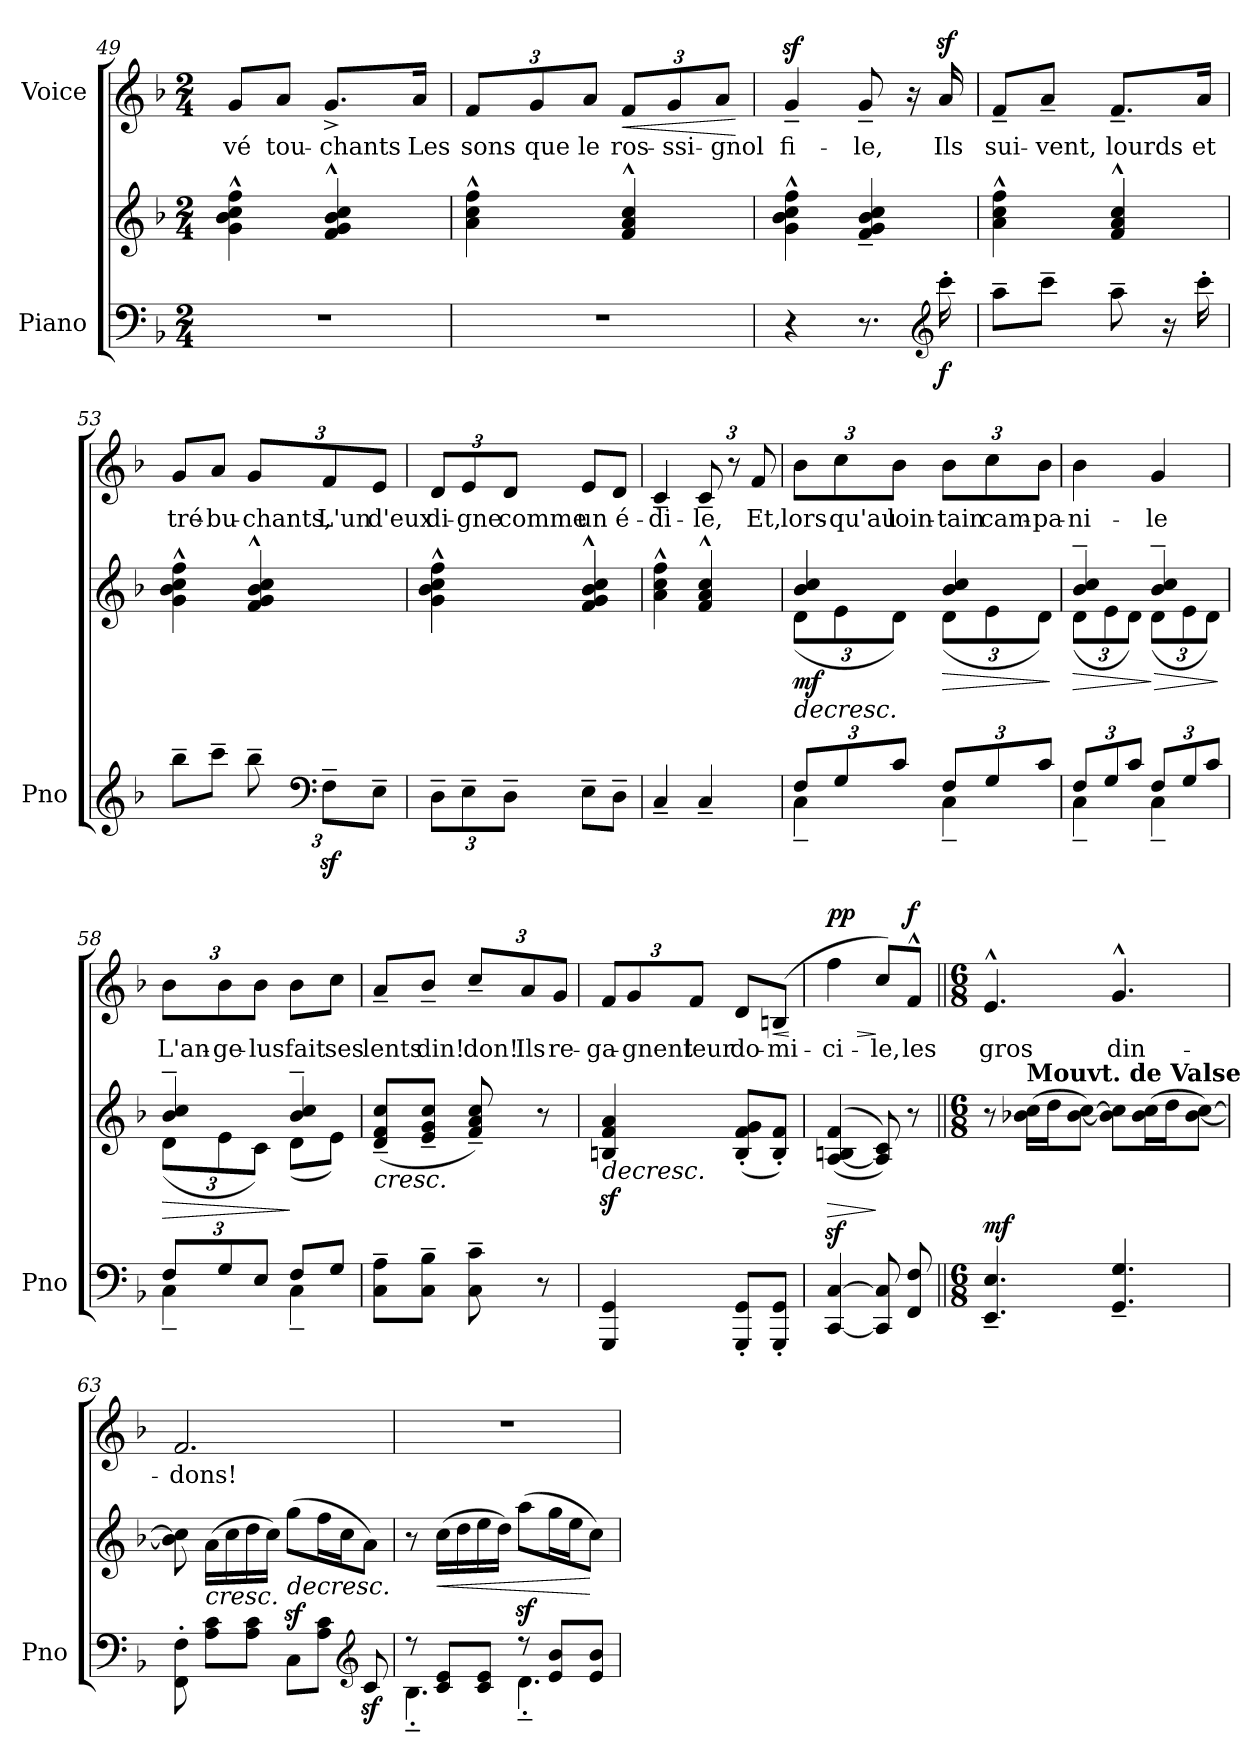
**kern	**kern	**dynam	**kern	**text	**dynam
*part2	*part2	*part2	*part1	*part1	*part1
*staff3	*staff2	*staff2/3	*staff1	*staff1	*staff1
*I"Piano	*	*	*I"Voice	*	*
*I'Pno	*	*	*	*	*
*clefF4	*clefG2	*	*clefG2	*	*
*k[b-]	*k[b-]	*	*k[b-]	*	*
*M2/4	*M2/4	*	*M2/4	*	*
=49	=49	=49	=49	=49	=49
2r	4g\^^ 4b-\^^ 4cc\^^ 4ff\^^	.	8g/L	-vé	.
.	.	.	8a/J	tou-	.
.	4f/^^ 4g/^^ 4b-/^^ 4cc/^^	.	8.g^>/L	-chants	.
.	.	.	16a/Jk	Les	.
=50	=50	=50	=50	=50	=50
*	*	*	*Xbrackettup	*	*
2r	4a\^^ 4cc\^^ 4ff\^^	.	12f/L	sons	.
.	.	.	12g/	que	.
.	.	.	12a/J	le	.
!	!	!	!	!	!LO:HP:b
.	4f/^^ 4a/^^ 4cc/^^	.	12f/L	ros-	<
.	.	.	12g/	-ssi-	.
.	.	.	12a/J	-gnol	.
.	.	.	.	.	[
=51	=51	=51	=51	=51	=51
4r	4g\^^ 4b-\^^ 4cc\^^ 4ff\^^	.	4gz>~>/	fi-	.
8.r	4f/~> 4g/~> 4b-/~> 4cc/~>	.	8g~>/	-le,	.
.	.	.	16r	.	.
*clefG2	*	*	*	*	*
!	!	!LO:DY:b=2	!	!	!
16ccc'\	.	f	16az>/	Ils	.
=52	=52	=52	=52	=52	=52
8aa~\L	4a\^^ 4cc\^^ 4ff\^^	.	8f~>/L	sui-	.
8ccc~\J	.	.	8a~>/J	-vent,	.
8aa~\	4f/^^ 4a/^^ 4cc/^^	.	8.f~>/L	lourds	.
16r	.	.	.	.	.
16ccc'\	.	.	16a/Jk	et	.
=53	=53	=53	=53	=53	=53
8bb-~\L	4g\^^ 4b-\^^ 4cc\^^ 4ff\^^	.	8g/L	tré-	.
8ccc~\J	.	.	8a/J	-bu-	.
*Xbrackettup	*	*	*	*	*
12bb-~\	4f/^^ 4g/^^ 4b-/^^ 4cc/^^	.	12g/L	-chants,	.
*clefF4	*	*	*	*	*
12Fz<~\L	.	.	12f/	L'un	.
12E~\J	.	.	12e/J	d'eux	.
=54	=54	=54	=54	=54	=54
12D~\L	4g\^^ 4b-\^^ 4cc\^^ 4ff\^^	.	12d/L	di-	.
12E~\	.	.	12e/	-gne	.
12D~\J	.	.	12d/J	comme	.
8E~\L	4f/^^ 4g/^^ 4b-/^^ 4cc/^^	.	8e/L	un	.
8D~\J	.	.	8d/J	é-	.
=55	=55	=55	=55	=55	=55
4C~/	4a\^^ 4cc\^^ 4ff\^^	.	4c~>/	di-	.
4C~/	4f/^^ 4a/^^ 4cc/^^	.	12c~>/	-le,	.
.	.	.	12r	.	.
.	.	.	12f/	Et,	.
=56	=56	=56	=56	=56	=56
*^	*	*	*	*	*
!	!	!	!LO:HP:b	!	!	!
*	*	*^	*	*	*	*
*	*	*	*Xbrackettup	*	*	*	*
!	!	!	!	!LO:DY:n=1:b	!	!	!
12F/L	4C~\	4b-/ 4cc/	(>12d\L	> mf	12b-\L	lors-	.
12G/	.	.	12e\	.	12cc\	-qu'au	.
12c/J	.	.	12d\J)	.	12b-\J	loin-	.
!	!	!	!	!LO:HP:b	!	!	!
12F/L	4C~\	4b-/ 4cc/	(>12d\L	>	12b-\L	-tain	.
12G/	.	.	12e\	.	12cc\	cam-	.
12c/J	.	.	12d\J)	.	12b-\J	-pa-	.
*v	*v	*	*	*	*	*	*
*	*v	*v	*	*	*	*
.	.	]	.	.	.
=57	=57	=57	=57	=57	=57
*^	*	*	*	*	*
!	!	!	!LO:HP:b	!	!	!
*	*	*^	*	*	*	*
12F/L	4C~\	4b-/~> 4cc/~>	(>12d\L	>	4b-\	-ni-	.
12G/	.	.	12e\	.	.	.	.
12c/J	.	.	12d\J)	.	.	.	.
!	!	!	!	!LO:HP:n=1:b	!	!	!
12F/L	4C~\	4b-/~> 4cc/~>	(>12d\L	] >	4g/	-le	.
12G/	.	.	12e\	.	.	.	.
12c/J	.	.	12d\J)	.	.	.	.
*v	*v	*	*	*	*	*	*
*	*v	*v	*	*	*	*
.	.	]	.	.	.
=58	=58	=58	=58	=58	=58
*^	*	*	*	*	*
!	!	!	!LO:HP:b	!	!	!
*	*	*^	*	*	*	*
12F/L	4C~\	4b-/~> 4cc/~>	(>12d\L	>	12b-\L	L'an-	.
12G/	.	.	12e\	.	12b-\	-ge-	.
12E/J	.	.	12c\J)	.	12b-\J	-lus	.
8F/L	4C~\	4b-/~ 4cc/~	(>8d\L	]	8b-\L	fait	.
8G/J	.	.	8e\J)	.	8cc\J	ses	.
*v	*v	*	*	*	*	*	*
=59	=59	=59	=59	=59	=59	=59
!	!	!	!LO:HP:b	!	!	!
*	*v	*v	*	*	*	*
8C\~ 8A\~L	(8d/~ 8f/~ 8cc/~L	<	8a~>/L	lents	.
8C\~ 8B-\~J	8e/~ 8g/~ 8cc/~J	.	8b-~/J	din!	.
8C\~ 8c\~	8f/~ 8a/~ 8cc/~)	.	12cc~/L	don!	.
.	.	.	12a/	Ils	.
8r	8r	]	.	.	.
.	.	.	12g/J	re-	.
=60	=60	=60	=60	=60	=60
!	!	!LO:HP:b	!	!	!
4GGG/ 4GG/	4Bn/z< 4f/z< 4a/z<	>	12f/L	-ga-	.
.	.	.	12g/	-gnent	.
.	.	.	12f/J	leur	.
8GGG/' 8GG/'L	(8B/' 8f/' 8g/'L	[	8d/L	do-	.
!	!	!	!	!	!LO:HP:b
8GGG/' 8GG/'J	8B/' 8f/'J)	.	(>8Bn/J	-mi-	<
.	.	.	.	.	[
=61	=61	=61	=61	=61	=61
!	!	!LO:HP:b	!	!	!LO:HP:b
!	!	!	!	!	!LO:DY:n=1:a
[<4CC/ [>4C/	(>([<4A/z< 4Bn/z< 4f/z<	>	4ff\	-ci-	> pp
8CC/] 8C/]	8A/] 8c/))	]	8cc/L)	-le,	]
!	!	!	!	!	!LO:DY:n=2:a
8FF/ 8F/	8r	.	8f^^/J	les	f
=62||	=62||	=62||	=62||	=62||	=62||
*M6/8	*M6/8	*	*M6/8	*	*
!	!	!LO:DY:a=2	!	!	!
4.EE/~ 4.E/~	8r	mf	4.e^^/	gros	.
!	!LO:TX:a:B:t=Mouvt. de Valse	!	!	!	!
.	(>16b-X\ 16cc\LL	.	.	.	.
.	16dd\J	.	.	.	.
.	[<8b-\ [>8cc\J)	.	.	.	.
4.GG/~ 4.G/~	8b-\] 8cc\]L	.	4.g^^/	din-	.
.	(>16b-\ 16cc\L	.	.	.	.
.	16dd\J	.	.	.	.
.	[8b-\ [8cc\J)	.	.	.	.
=63	=63	=63	=63	=63	=63
!	!	!LO:DY:b=2	!	!	!
!	!	!LO:DY:n=1:b	!	!	!
!	!	!LO:DY:n=2:b	!	!	!
8FF\' 8F\'	8b-\] 8cc\]	p p other-dynamics	2.f/	-dons!	.
!	!	!LO:HP:b	!	!	!
8A\ 8c\L	(16a\LL	<	.	.	.
.	16cc\	.	.	.	.
8A\ 8c\J	16dd\	.	.	.	.
.	16cc\JJ)	.	.	.	.
!	!	!LO:HP:n=1:b	!	!	!
8C\L	(>8ggz>\L	] >	.	.	.
8A\ 8c\J	16ff\L	.	.	.	.
.	16cc\J	.	.	.	.
*clefG2	*	*	*	*	*
8cz</	8a\J)	[	.	.	.
=64	=64	=64	=64	=64	=64
*^	*	*	*	*	*
8r	4.B-'~\	8r	.	2.r	.	.
!	!	!	!LO:HP:b	!	!	!
8c/ 8e/L	.	(>16cc\LL	<	.	.	.
.	.	16dd\	.	.	.	.
8c/ 8e/J	.	16ee\	.	.	.	.
.	.	16dd\JJ)	.	.	.	.
8r	4.d'~\	(>8aaz<\L	]	.	.	.
8e/ 8b-/L	.	16gg\L	.	.	.	.
.	.	16ee\J	.	.	.	.
8e/ 8b-/J	.	8cc\J)	[	.	.	.
*v	*v	*	*	*	*	*
=	=	=	=	=	=
*-	*-	*-	*-	*-	*-
